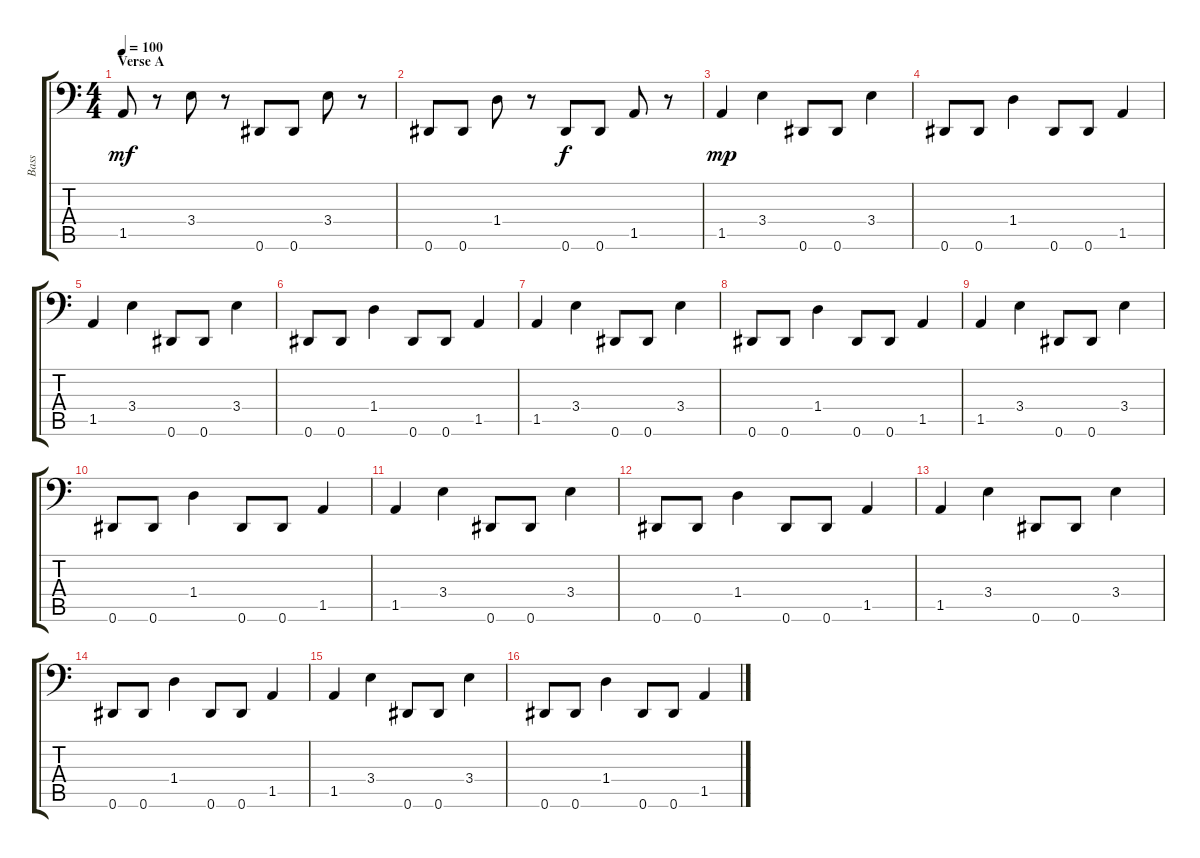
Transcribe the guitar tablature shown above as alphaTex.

\track ("Bass" "Bass") {instrument electricbasspick}
\staff {score tabs}
\tuning (Eb3 Bb2 Gb2 Db2 Ab1 Eb1) {hide}
\ts (4 4)
\section ("" "Verse A")
\tempo 100
\clef f4
\ks c
1.5.8{dy mf} r.8 3.4.8 r.8 0.6.8 0.6.8 3.4.8 r.8 |
0.6.8 0.6.8 1.4.8 r.8 0.6.8{dy f} 0.6.8 1.5.8 r.8 |
1.5.4{dy mp} 3.4.4 0.6.8 0.6.8 3.4.4 |
0.6.8 0.6.8 1.4.4 0.6.8 0.6.8 1.5.4 |
1.5.4 3.4.4 0.6.8 0.6.8 3.4.4 |
0.6.8 0.6.8 1.4.4 0.6.8 0.6.8 1.5.4 |
1.5.4 3.4.4 0.6.8 0.6.8 3.4.4 |
0.6.8 0.6.8 1.4.4 0.6.8 0.6.8 1.5.4 |
1.5.4 3.4.4 0.6.8 0.6.8 3.4.4 |
0.6.8 0.6.8 1.4.4 0.6.8 0.6.8 1.5.4 |
1.5.4 3.4.4 0.6.8 0.6.8 3.4.4 |
0.6.8 0.6.8 1.4.4 0.6.8 0.6.8 1.5.4 |
1.5.4 3.4.4 0.6.8 0.6.8 3.4.4 |
0.6.8 0.6.8 1.4.4 0.6.8 0.6.8 1.5.4 |
1.5.4 3.4.4 0.6.8 0.6.8 3.4.4 |
0.6.8 0.6.8 1.4.4 0.6.8 0.6.8 1.5.4
